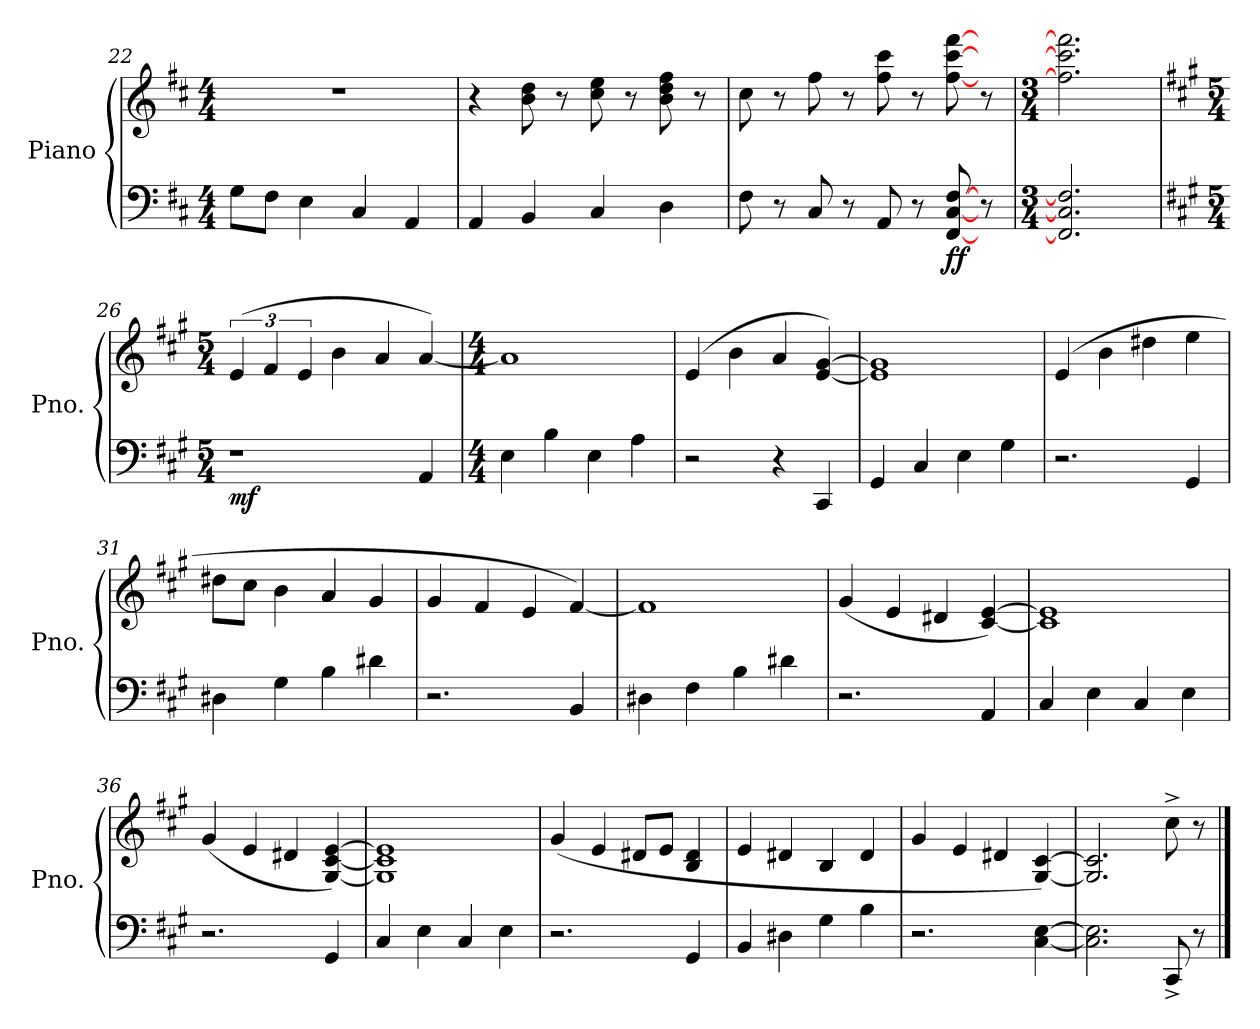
**kern	**kern	**dynam
*part1	*part1	*part1
*staff2	*staff1	*staff1/2
*I"Piano	*	*
*I'Pno.	*	*
*clefF4	*clefG2	*
*k[f#c#]	*k[f#c#]	*
*M4/4	*M4/4	*
=22	=22	=22
8G\L	1r	.
8F#\J	.	.
4E\	.	.
4C#/	.	.
4AA/	.	.
=23	=23	=23
4AA/	4r	.
4BB/	8b\ 8dd\	.
.	8r	.
4C#/	8cc#\ 8ee\	.
.	8r	.
4D\	8b\ 8dd\ 8ff#\	.
.	8r	.
!!LO:LB:g=z
=24	=24	=24
8F#\	8cc#\	.
8r	8r	.
8C#/	8ff#\	.
8r	8r	.
8AA/	8ff#\ 8ccc#\	.
8r	8r	.
!	!	!LO:DY:b=2
[8FF#/ [8C#/ [8F#/	[8ff#\ [8ccc#\ [8fff#\	ff
8r	8r	.
=25	=25	=25
*M3/4	*M3/4	*
2.FF#/] 2.C#/] 2.F#/]	2.ff#\] 2.ccc#\] 2.fff#\]	.
=26	=26	=26
*k[f#c#g#]	*k[f#c#g#]	*
*M5/4	*M5/4	*
!	!	!LO:DY:b=2
1r	(>6e/	mf
.	6f#/	.
.	6e/	.
.	4b\	.
.	4a/	.
4AA/	[4a/)	.
=27	=27	=27
*M4/4	*M4/4	*
4E\	1a]	.
4B\	.	.
4E\	.	.
4A\	.	.
=28	=28	=28
2r	(>4e/	.
.	4b\	.
4r	4a/	.
4CC#/	[4e/ [4g#/)	.
=29	=29	=29
4GG#/	1e] 1g#]	.
4C#/	.	.
4E\	.	.
4G#\	.	.
=30	=30	=30
2.r	(>4e/	.
.	4b\	.
.	4dd#X\	.
4GG#/	4ee\	.
!!LO:LB:g=z
=31	=31	=31
4D#X\	8dd#X\L	.
.	8cc#\J	.
4G#\	4b\	.
4B\	4a/	.
4d#X\	4g#/	.
=32	=32	=32
2.r	4g#/	.
.	4f#/	.
.	4e/	.
4BB/	[4f#/)	.
=33	=33	=33
4D#X\	1f#]	.
4F#\	.	.
4B\	.	.
4d#X\	.	.
=34	=34	=34
2.r	(>4g#/	.
.	4e/	.
.	4d#X/	.
4AA/	[4c#/ [4e/)	.
=35	=35	=35
4C#/	1c#] 1e]	.
4E\	.	.
4C#/	.	.
4E\	.	.
=36	=36	=36
2.r	(>4g#/	.
.	4e/	.
.	4d#X/	.
4GG#/	[4G#/ [4c#/ [4e/)	.
=37	=37	=37
4C#/	1G#] 1c#] 1e]	.
4E\	.	.
4C#/	.	.
4E\	.	.
!!LO:PB:g=z
=38	=38	=38
2.r	(>4g#/	.
.	4e/	.
.	8d#X/L	.
.	8e/J	.
4GG#/	4B/ 4d#/	.
=39	=39	=39
4BB/	4e/	.
4D#X\	4d#X/	.
4G#\	4B/	.
4B\	4d#/	.
=40	=40	=40
2.r	4g#/	.
.	4e/	.
.	4d#X/	.
[4C#\ [4E\	[4G#/ [4c#/)	.
=41	=41	=41
2.C#\] 2.E\]	2.G#/] 2.c#/]	.
8CC#^/	8cc#^\	.
8r	8r	.
==	==	==
*-	*-	*-
